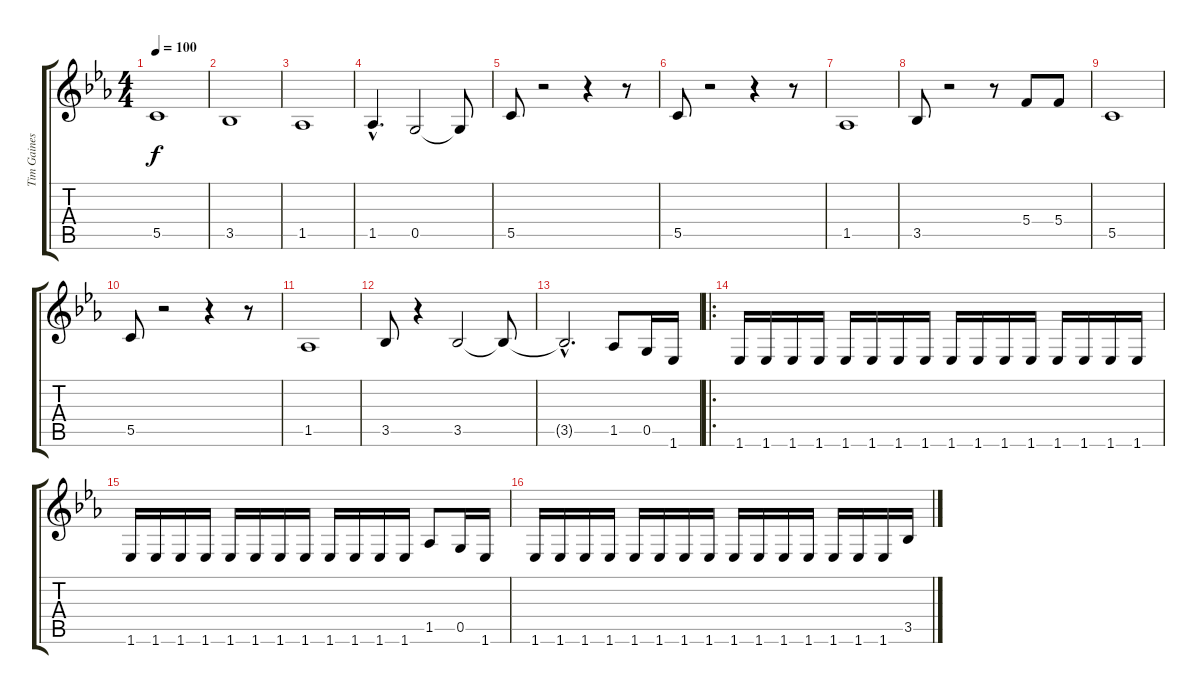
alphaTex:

\track ("Tim Gaines" "Tim Gaines") {instrument electricbasspick}
\staff {score tabs}
\tuning (D4 A3 F3 C3 G2 D2) {hide}
\ts (4 4)
\tempo 100
\clef g2
\ks cminor
5.5.1{dy f instrument electricbasspick} |
3.5.1 |
1.5.1 |
1.5{hac}.4{d} 0.5.2 0.5{t}.8 |
5.5.8 r.2 r.4 r.8 |
5.5.8 r.2 r.4 r.8 |
1.5.1 |
3.5.8 r.2 r.8 5.4.8 5.4.8 |
5.5.1 |
5.5.8 r.2 r.4 r.8 |
1.5.1 |
3.5.8 r.4 3.5.2 3.5{t}.8 |
3.5{hac t}.2{d} 1.5.8 0.5.16 1.6.16 |
\ro
1.6.16 1.6.16 1.6.16 1.6.16 1.6.16 1.6.16 1.6.16 1.6.16 1.6.16 1.6.16 1.6.16 1.6.16 1.6.16 1.6.16 1.6.16 1.6.16 |
1.6.16 1.6.16 1.6.16 1.6.16 1.6.16 1.6.16 1.6.16 1.6.16 1.6.16 1.6.16 1.6.16 1.6.16 1.5.8 0.5.16 1.6.16 |
1.6.16 1.6.16 1.6.16 1.6.16 1.6.16 1.6.16 1.6.16 1.6.16 1.6.16 1.6.16 1.6.16 1.6.16 1.6.16 1.6.16 1.6.16 3.5.16
